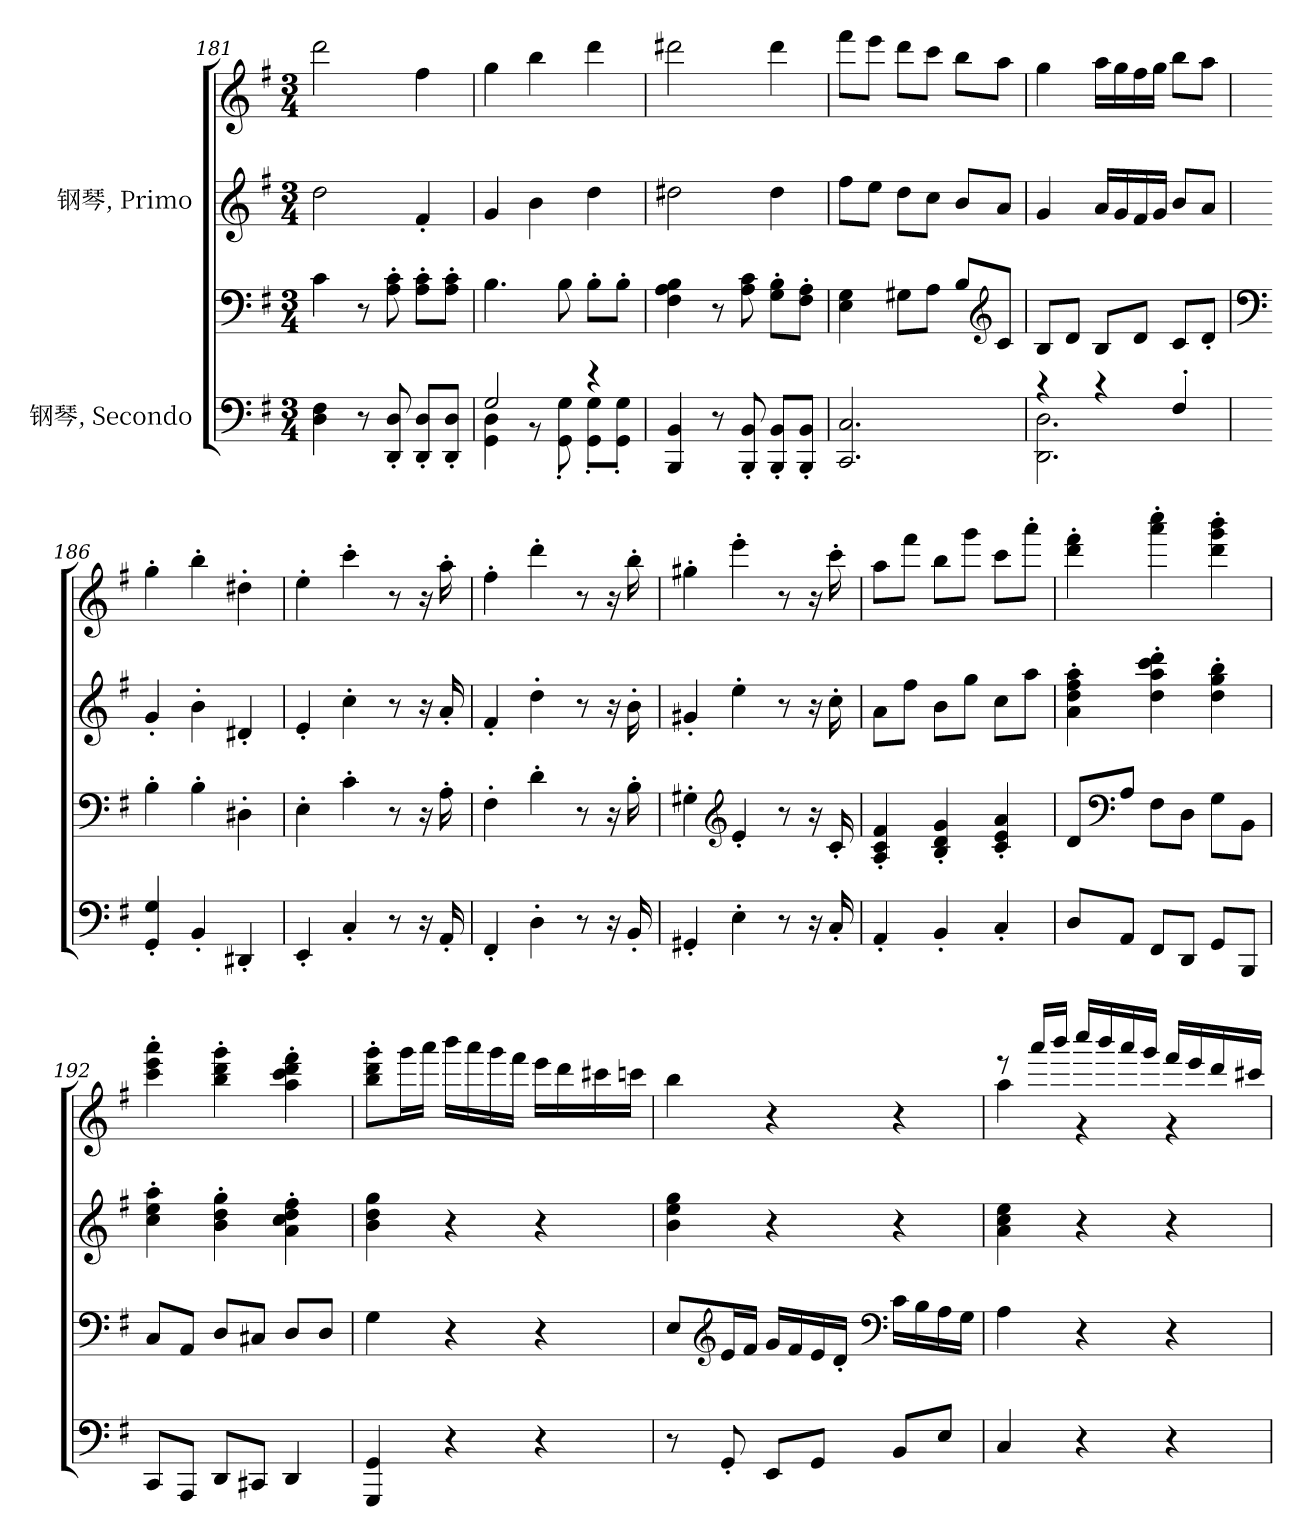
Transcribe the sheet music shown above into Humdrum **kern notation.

**kern	**kern	**kern	**kern
*part2	*part2	*part1	*part1
*staff4	*staff3	*staff2	*staff1
*I"钢琴, Secondo	*	*I"钢琴, Primo	*
*clefF4	*clefF4	*clefG2	*clefG2
*k[f#]	*k[f#]	*k[f#]	*k[f#]
*M3/4	*M3/4	*M3/4	*M3/4
=181	=181	=181	=181
4D\ 4F#\	4c\	2dd\	2ddd\
8r	8r	.	.
8DD/' 8D/'	8A\' 8c\'	.	.
8DD/' 8D/'L	8A\' 8c\'L	4f#'/	4ff#\
8DD/' 8D/'J	8A\' 8c\'J	.	.
=182	=182	=182	=182
*^	*	*	*
2G/	4GG\ 4D\	4.B\	4g/	4gg\
.	8r	.	4b\	4bb\
.	8GG\' 8G\'	8B\	.	.
4r	8GG\' 8G\'L	8B'\L	4dd\	4ddd\
.	8GG\' 8G\'J	8B'\J	.	.
*v	*v	*	*	*
!!LO:LB:g=z
=183	=183	=183	=183
4BBB/ 4BB/	4F#\ 4A\ 4B\	2dd#X\	2ddd#X\
8r	8r	.	.
8BBB/' 8BB/'	8A\ 8c\	.	.
8BBB/' 8BB/'L	8G\' 8B\'L	4dd#\	4ddd#\
8BBB/' 8BB/'J	8F#\' 8A\'J	.	.
=184	=184	=184	=184
2.CC/ 2.C/	4E\ 4G\	8ff#\L	8fff#\L
.	.	8ee\J	8eee\J
.	8G#X\L	8dd\L	8ddd\L
.	8A\J	8cc\J	8ccc\J
.	8B/L	8b/L	8bb\L
*	*clefG2	*	*
.	8c/J	8a/J	8aa\J
=185	=185	=185	=185
*^	*	*	*
4r	2.DD\ 2.D\	8B/L	4g/	4gg\
.	.	8d/J	.	.
4r	.	8B/L	16a/LL	16aa\LL
.	.	.	16g/	16gg\
.	.	8d/J	16f#/	16ff#\
.	.	.	16g/JJ	16gg\JJ
4F#'/	.	8c/L	8b/L	8bb\L
.	.	8d'/J	8a/J	8aa\J
*v	*v	*	*	*
=186	=186	=186	=186
*	*clefF4	*	*
*	*	*	*MM80
4GG/' 4G/'	4B'\	4g'/	4gg'\
4BB'/	4B'\	4b'\	4bb'\
4DD#X'/	4D#X'\	4d#X'/	4dd#X'\
=187	=187	=187	=187
4EE'/	4E'\	4e'/	4ee'\
4C'/	4c'\	4cc'\	4ccc'\
8r	8r	8r	8r
16r	16r	16r	16r
16AA'/	16A'\	16a'/	16aa'\
!!LO:PB:g=z
=188	=188	=188	=188
4FF#'/	4F#'\	4f#'/	4ff#'\
4D'\	4d'\	4dd'\	4ddd'\
8r	8r	8r	8r
16r	16r	16r	16r
16BB'/	16B'\	16b'\	16bb'\
=189	=189	=189	=189
4GG#X'/	4G#X'\	4g#X'/	4gg#X'\
*	*clefG2	*	*
4E'\	4e'/	4ee'\	4eee'\
8r	8r	8r	8r
16r	16r	16r	16r
16C'/	16c'/	16cc'\	16ccc'\
=190	=190	=190	=190
4AA'/	4A/' 4c/' 4f#/'	8a\L	8aa\L
.	.	8ff#\J	8fff#\J
4BB'/	4B/' 4d/' 4g/'	8b\L	8bb\L
.	.	8gg\J	8ggg\J
4C'/	4c/' 4e/' 4a/'	8cc\L	8ccc\L
.	.	8aa\J	8aaa'\J
=191	=191	=191	=191
8D/L	8d/L	4a\' 4dd\' 4ff#\' 4aa\'	4ddd\' 4fff#\'
*	*clefF4	*	*
8AA/J	8A/J	.	.
8FF#/L	8F#\L	4dd\' 4aa\' 4ccc\' 4ddd\'	4aaa\' 4cccc\'
8DD/J	8D\J	.	.
8GG/L	8G\L	4dd\' 4gg\' 4bb\'	4ddd\' 4ggg\' 4bbb\'
8BBB/J	8BB\J	.	.
=192	=192	=192	=192
8CC/L	8C/L	4cc\' 4ee\' 4aa\'	4ccc\' 4eee\' 4aaa\'
8AAA/J	8AA/J	.	.
8DD/L	8D/L	4b\' 4dd\' 4gg\'	4bb\' 4ddd\' 4ggg\'
8CC#X/J	8C#X/J	.	.
4DD/	8D/L	4a\' 4cc\' 4dd\' 4ff#\'	4aa\' 4ccc\' 4ddd\' 4fff#\'
.	8D/J	.	.
!!LO:LB:g=z
=193	=193	=193	=193
4GGG/ 4GG/	4G\	4b\ 4dd\ 4gg\	8bb\' 8ddd\' 8ggg\'L
.	.	.	16ggg\L
.	.	.	16aaa\JJ
4r	4r	4r	16bbb\LL
.	.	.	16aaa\
.	.	.	16ggg\
.	.	.	16fff#\JJ
4r	4r	4r	16eee\LL
.	.	.	16ddd\
.	.	.	16ccc#X\
.	.	.	16cccn\JJ
=194	=194	=194	=194
8r	8E/L	4b\ 4ee\ 4gg\	4bb\
*	*clefG2	*	*
8GG'/	16e/L	.	.
.	16f#/JJ	.	.
8EE/L	16g/LL	4r	4r
.	16f#/	.	.
8GG/J	16e/	.	.
.	16d'/JJ	.	.
*	*clefF4	*	*
8BB/L	16c\LL	4r	4r
.	16B\	.	.
8E/J	16A\	.	.
.	16G\JJ	.	.
!!LO:LB:g=z
=195	=195	=195	=195
*	*	*	*^
4C/	4A\	4a\ 4cc\ 4ee\	8r	4aa\
.	.	.	16aaa/LL	.
.	.	.	16bbb/JJ	.
4r	4r	4r	16cccc/LL	4r
.	.	.	16bbb/	.
.	.	.	16aaa/	.
.	.	.	16ggg/JJ	.
4r	4r	4r	16fff#/LL	4r
.	.	.	16eee/	.
.	.	.	16ddd/	.
.	.	.	16ccc#X/JJ	.
*	*	*	*v	*v
=	=	=	=
*-	*-	*-	*-
